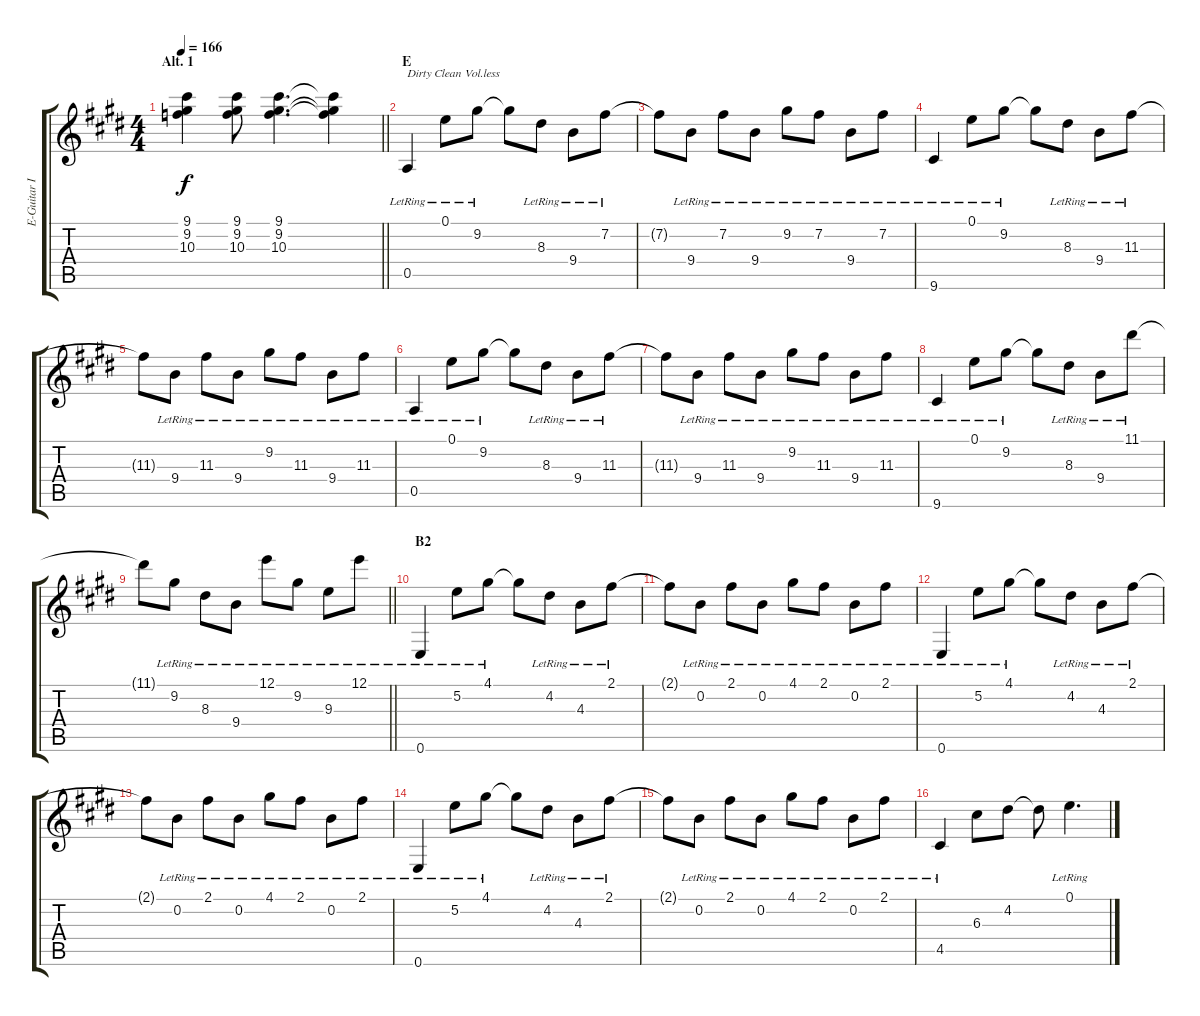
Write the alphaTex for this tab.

\track ("E-Guitar I (Rythm)" "E-Guitar I") {instrument electricguitarclean}
\staff {score tabs}
\tuning (E4 B3 G3 D3 A2 E2) {hide}
\ts (4 4)
\section ("" "Alt. 1")
\tempo 166
\clef g2
\barLineRight lightlight
\ks e
(9.1 9.2 10.3).4{dy f} (9.1 9.2 10.3).8 (9.1 9.2 10.3).4{d} (9.1{t} 9.2{t} 10.3{t}).4 |
\section ("" "E")
0.5{lr}.4{txt "Dirty Clean Vol.less" balance 1 instrument electricguitarclean} 0.1{lr}.8 9.2{lr}.8 9.2{t}.8 8.3{lr}.8 9.4{lr}.8 7.2{lr}.8 |
7.2{t}.8 9.4{lr}.8 7.2{lr}.8 9.4{lr}.8 9.2{lr}.8 7.2{lr}.8 9.4{lr}.8 7.2{lr}.8 |
9.6{lr}.4 0.1{lr}.8 9.2{lr}.8 9.2{t}.8 8.3{lr}.8 9.4{lr}.8 11.3{lr}.8 |
11.3{t}.8 9.4{lr}.8 11.3{lr}.8 9.4{lr}.8 9.2{lr}.8 11.3{lr}.8 9.4{lr}.8 11.3{lr}.8 |
0.5{lr}.4 0.1{lr}.8 9.2{lr}.8 9.2{t}.8 8.3{lr}.8 9.4{lr}.8 11.3{lr}.8 |
11.3{t}.8 9.4{lr}.8 11.3{lr}.8 9.4{lr}.8 9.2{lr}.8 11.3{lr}.8 9.4{lr}.8 11.3{lr}.8 |
9.6{lr}.4 0.1{lr}.8 9.2{lr}.8 9.2{t}.8 8.3{lr}.8 9.4{lr}.8 11.1{lr}.8 |
\barLineRight lightlight
11.1{t}.8 9.2{lr}.8 8.3{lr}.8 9.4{lr}.8 12.1{lr}.8 9.2{lr}.8 9.3{lr}.8 12.1{lr}.8 |
\section ("" "B2")
0.6{lr}.4{volume 12} 5.2{lr}.8 4.1{lr}.8 4.1{t}.8 4.2{lr}.8 4.3{lr}.8 2.1{lr}.8 |
2.1{t}.8 0.2{lr}.8 2.1{lr}.8 0.2{lr}.8 4.1{lr}.8 2.1{lr}.8 0.2{lr}.8 2.1{lr}.8 |
0.6{lr}.4 5.2{lr}.8 4.1{lr}.8 4.1{t}.8 4.2{lr}.8 4.3{lr}.8 2.1{lr}.8 |
2.1{t}.8 0.2{lr}.8 2.1{lr}.8 0.2{lr}.8 4.1{lr}.8 2.1{lr}.8 0.2{lr}.8 2.1{lr}.8 |
0.6{lr}.4 5.2{lr}.8 4.1{lr}.8 4.1{t}.8 4.2{lr}.8 4.3{lr}.8 2.1{lr}.8 |
2.1{t}.8 0.2{lr}.8 2.1{lr}.8 0.2{lr}.8 4.1{lr}.8 2.1{lr}.8 0.2{lr}.8 2.1{lr}.8 |
4.5{lr}.4 6.3.8 4.2.8 4.2{t}.8 0.1{lr}.4{d}
